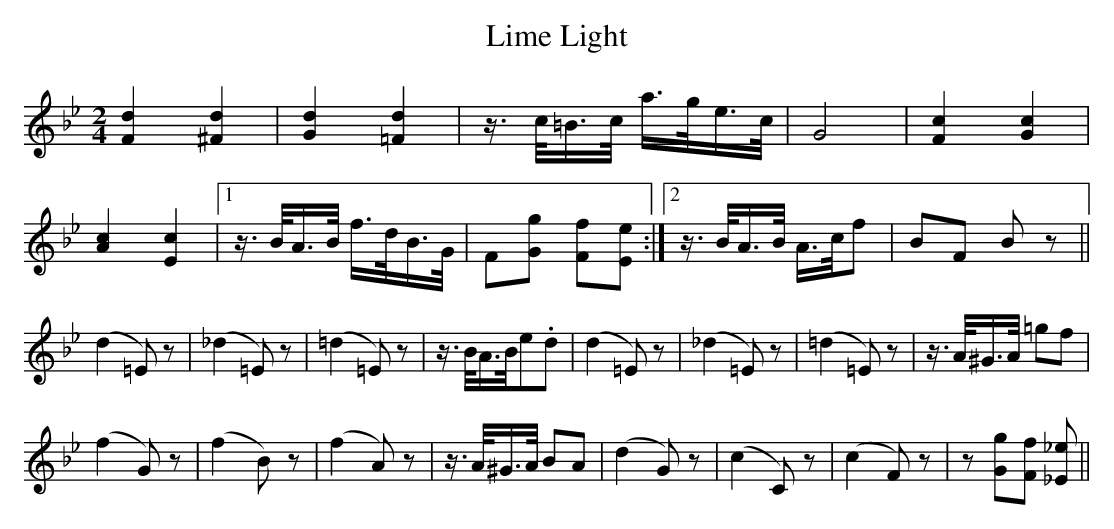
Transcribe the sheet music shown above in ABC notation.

X:1
T:Lime Light
M:2/4
L:1/8
K:Bb
[F2d2][^F2d2]|[G2d2][=F2d2]|z/>c/=B/>c/ a/>g/e/>c/|G4|[F2c2][G2c2]|
[A2c2][E2c2]|1 z/>B/A/>B/ f/>d/B/>G/|F[Gg] [Ff][Ee]:|2 z/>B/A/>B/ A/>c/f|BF Bz||
(d2=E)z|(_d2=E)z|(=d2=E)z|z/>B/A/>B/ =.e.d|(d2=E)z|(_d2=E)z|(=d2=E)z|z/>A/^G/>A/ =gf|
(f2G)z|(f2B)z|(f2A)z|z/>A/^G/>A/ BA|(d2G)z|(c2C)z|(c2F)z|z[Gg][Ff] [_E_e]||
